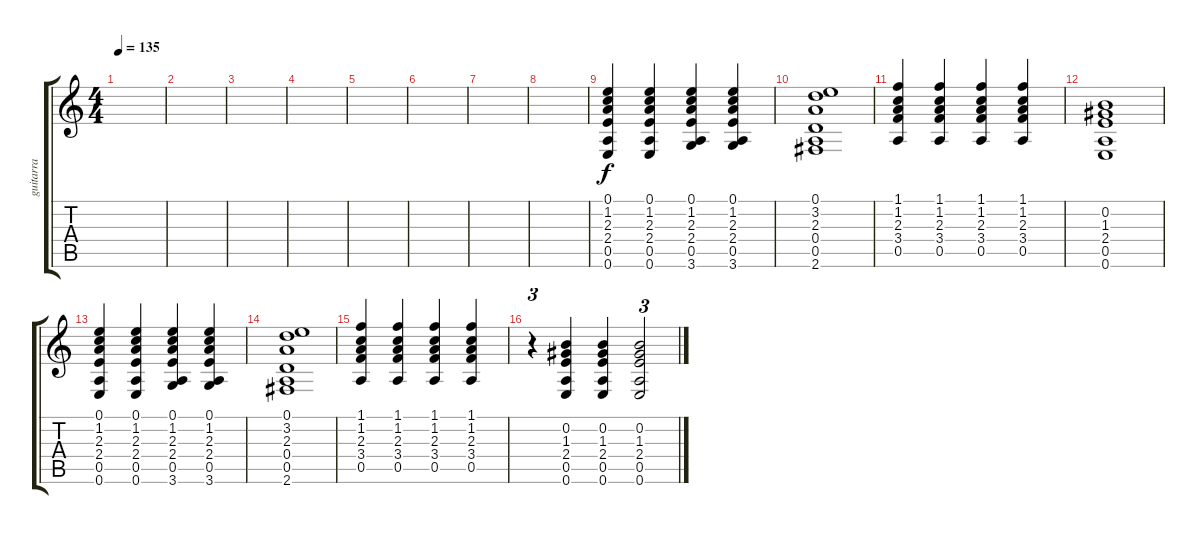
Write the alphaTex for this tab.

\track ("guitarra" "guitarra") {instrument distortionguitar}
\staff {score tabs}
\tuning (E4 B3 G3 D3 A2 E2) {hide}
\ts (4 4)
\tempo 135
\clef g2
\ks c
|
|
|
|
|
|
|
|
(0.1 1.2 2.3 2.4 0.5 0.6).4{instrument acousticguitarnylon} (0.1 1.2 2.3 2.4 0.5 0.6).4 (0.1 1.2 2.3 2.4 0.5 3.6).4 (0.1 1.2 2.3 2.4 0.5 3.6).4 |
(0.1 3.2 2.3 0.4 0.5 2.6).1 |
(1.1 1.2 2.3 3.4 0.5).4 (1.1 1.2 2.3 3.4 0.5).4 (1.1 1.2 2.3 3.4 0.5).4 (1.1 1.2 2.3 3.4 0.5).4 |
(0.2 1.3 2.4 0.5 0.6).1 |
(0.1 1.2 2.3 2.4 0.5 0.6).4 (0.1 1.2 2.3 2.4 0.5 0.6).4 (0.1 1.2 2.3 2.4 0.5 3.6).4 (0.1 1.2 2.3 2.4 0.5 3.6).4 |
(0.1 3.2 2.3 0.4 0.5 2.6).1 |
(1.1 1.2 2.3 3.4 0.5).4 (1.1 1.2 2.3 3.4 0.5).4 (1.1 1.2 2.3 3.4 0.5).4 (1.1 1.2 2.3 3.4 0.5).4 |
r.4{tu (3 2)} (0.2 1.3 2.4 0.5 0.6).4 (0.2 1.3 2.4 0.5 0.6).4 (0.2 1.3 2.4 0.5 0.6).2{tu (3 2)}
